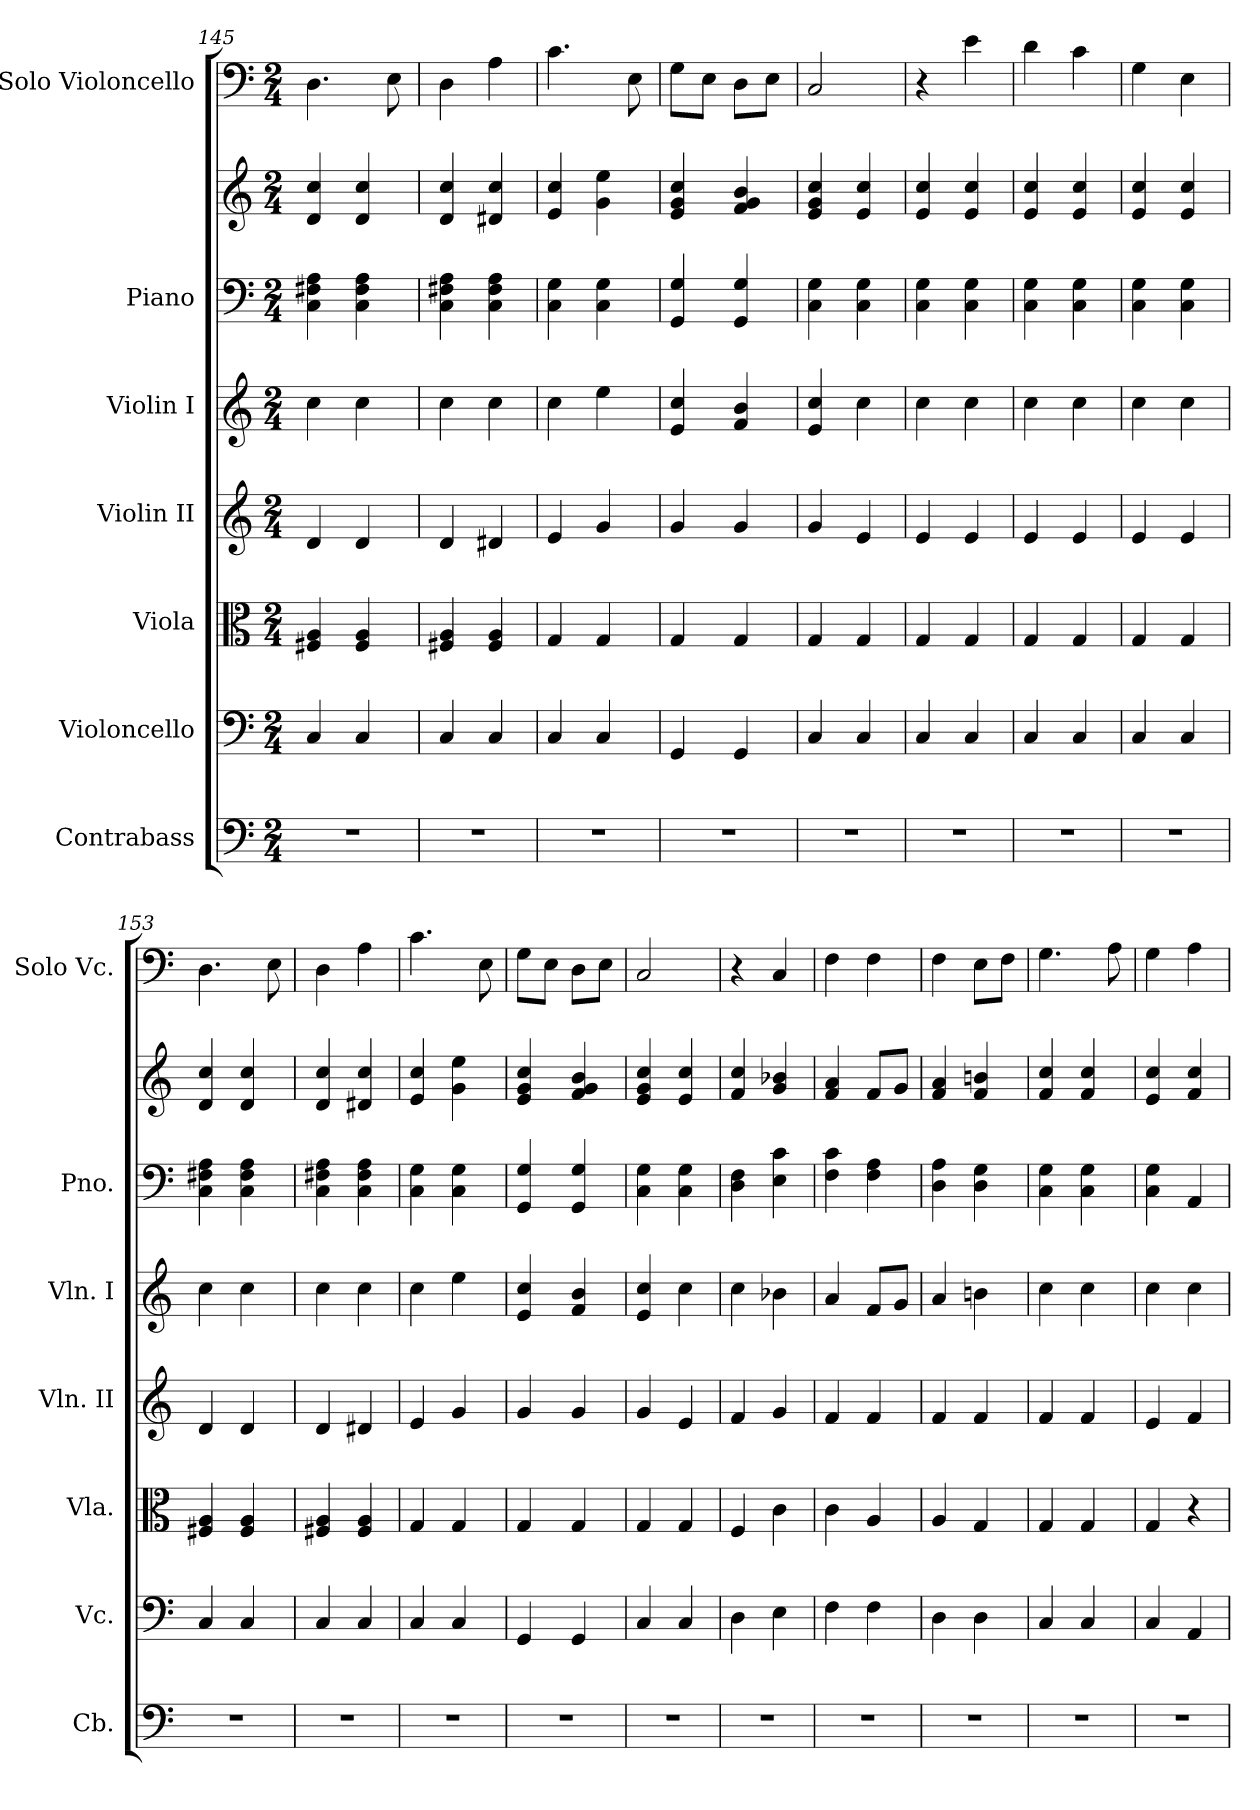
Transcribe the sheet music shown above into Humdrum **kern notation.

**kern	**kern	**kern	**kern	**kern	**kern	**kern	**kern
*part7	*part6	*part5	*part4	*part3	*part2	*part2	*part1
*staff8	*staff7	*staff6	*staff5	*staff4	*staff3	*staff2	*staff1
*I"Contrabass	*I"Violoncello	*I"Viola	*I"Violin II	*I"Violin I	*I"Piano	*	*I"Solo Violoncello
*I'Cb.	*I'Vc.	*I'Vla.	*I'Vln. II	*I'Vln. I	*I'Pno.	*	*I'Solo Vc.
*clefF4	*clefF4	*clefC3	*clefG2	*clefG2	*clefF4	*clefG2	*clefF4
*ITrd7c12	*	*	*	*	*	*	*
*k[]	*k[]	*k[]	*k[]	*k[]	*k[]	*k[]	*k[]
*M2/4	*M2/4	*M2/4	*M2/4	*M2/4	*M2/4	*M2/4	*M2/4
=145	=145	=145	=145	=145	=145	=145	=145
2r	4C/	4F#X/ 4A/	4d/	4cc\	4C\ 4F#X\ 4A\	4d/ 4cc/	4.D\
.	4C/	4F#/ 4A/	4d/	4cc\	4C\ 4F#\ 4A\	4d/ 4cc/	.
.	.	.	.	.	.	.	8E\
=146	=146	=146	=146	=146	=146	=146	=146
2r	4C/	4F#X/ 4A/	4d/	4cc\	4C\ 4F#X\ 4A\	4d/ 4cc/	4D\
.	4C/	4F#/ 4A/	4d#X/	4cc\	4C\ 4F#\ 4A\	4d#X/ 4cc/	4A\
=147	=147	=147	=147	=147	=147	=147	=147
2r	4C/	4G/	4e/	4cc\	4C\ 4G\	4e/ 4cc/	4.c\
.	4C/	4G/	4g/	4ee\	4C\ 4G\	4g\ 4ee\	.
.	.	.	.	.	.	.	8E\
=148	=148	=148	=148	=148	=148	=148	=148
2r	4GG/	4G/	4g/	4e/ 4cc/	4GG/ 4G/	4e/ 4g/ 4cc/	8G\L
.	.	.	.	.	.	.	8E\J
.	4GG/	4G/	4g/	4f/ 4b/	4GG/ 4G/	4f/ 4g/ 4b/	8D\L
.	.	.	.	.	.	.	8E\J
=149	=149	=149	=149	=149	=149	=149	=149
2r	4C/	4G/	4g/	4e/ 4cc/	4C\ 4G\	4e/ 4g/ 4cc/	2C/
.	4C/	4G/	4e/	4cc\	4C\ 4G\	4e/ 4cc/	.
=150	=150	=150	=150	=150	=150	=150	=150
2r	4C/	4G/	4e/	4cc\	4C\ 4G\	4e/ 4cc/	4r
.	4C/	4G/	4e/	4cc\	4C\ 4G\	4e/ 4cc/	4e\
!!LO:PB:g=z
=151	=151	=151	=151	=151	=151	=151	=151
2r	4C/	4G/	4e/	4cc\	4C\ 4G\	4e/ 4cc/	4d\
.	4C/	4G/	4e/	4cc\	4C\ 4G\	4e/ 4cc/	4c\
=152	=152	=152	=152	=152	=152	=152	=152
2r	4C/	4G/	4e/	4cc\	4C\ 4G\	4e/ 4cc/	4G\
.	4C/	4G/	4e/	4cc\	4C\ 4G\	4e/ 4cc/	4E\
=153	=153	=153	=153	=153	=153	=153	=153
2r	4C/	4F#X/ 4A/	4d/	4cc\	4C\ 4F#X\ 4A\	4d/ 4cc/	4.D\
.	4C/	4F#/ 4A/	4d/	4cc\	4C\ 4F#\ 4A\	4d/ 4cc/	.
.	.	.	.	.	.	.	8E\
=154	=154	=154	=154	=154	=154	=154	=154
2r	4C/	4F#X/ 4A/	4d/	4cc\	4C\ 4F#X\ 4A\	4d/ 4cc/	4D\
.	4C/	4F#/ 4A/	4d#X/	4cc\	4C\ 4F#\ 4A\	4d#X/ 4cc/	4A\
=155	=155	=155	=155	=155	=155	=155	=155
2r	4C/	4G/	4e/	4cc\	4C\ 4G\	4e/ 4cc/	4.c\
.	4C/	4G/	4g/	4ee\	4C\ 4G\	4g\ 4ee\	.
.	.	.	.	.	.	.	8E\
=156	=156	=156	=156	=156	=156	=156	=156
2r	4GG/	4G/	4g/	4e/ 4cc/	4GG/ 4G/	4e/ 4g/ 4cc/	8G\L
.	.	.	.	.	.	.	8E\J
.	4GG/	4G/	4g/	4f/ 4b/	4GG/ 4G/	4f/ 4g/ 4b/	8D\L
.	.	.	.	.	.	.	8E\J
=157	=157	=157	=157	=157	=157	=157	=157
2r	4C/	4G/	4g/	4e/ 4cc/	4C\ 4G\	4e/ 4g/ 4cc/	2C/
.	4C/	4G/	4e/	4cc\	4C\ 4G\	4e/ 4cc/	.
=158	=158	=158	=158	=158	=158	=158	=158
2r	4D\	4F/	4f/	4cc\	4D\ 4F\	4f/ 4cc/	4r
.	4E\	4c\	4g/	4b-X\	4E\ 4c\	4g/ 4b-X/	4C/
=159	=159	=159	=159	=159	=159	=159	=159
2r	4F\	4c\	4f/	4a/	4F\ 4c\	4f/ 4a/	4F\
.	4F\	4A/	4f/	8f/L	4F\ 4A\	8f/L	4F\
.	.	.	.	8g/J	.	8g/J	.
=160	=160	=160	=160	=160	=160	=160	=160
2r	4D\	4A/	4f/	4a/	4D\ 4A\	4f/ 4a/	4F\
.	4D\	4G/	4f/	4bn\	4D\ 4G\	4f/ 4bn/	8E\L
.	.	.	.	.	.	.	8F\J
=161	=161	=161	=161	=161	=161	=161	=161
2r	4C/	4G/	4f/	4cc\	4C\ 4G\	4f/ 4cc/	4.G\
.	4C/	4G/	4f/	4cc\	4C\ 4G\	4f/ 4cc/	.
.	.	.	.	.	.	.	8A\
=162	=162	=162	=162	=162	=162	=162	=162
2r	4C/	4G/	4e/	4cc\	4C\ 4G\	4e/ 4cc/	4G\
.	4AA/	4r	4f/	4cc\	4AA/	4f/ 4cc/	4A\
=	=	=	=	=	=	=	=
*-	*-	*-	*-	*-	*-	*-	*-
